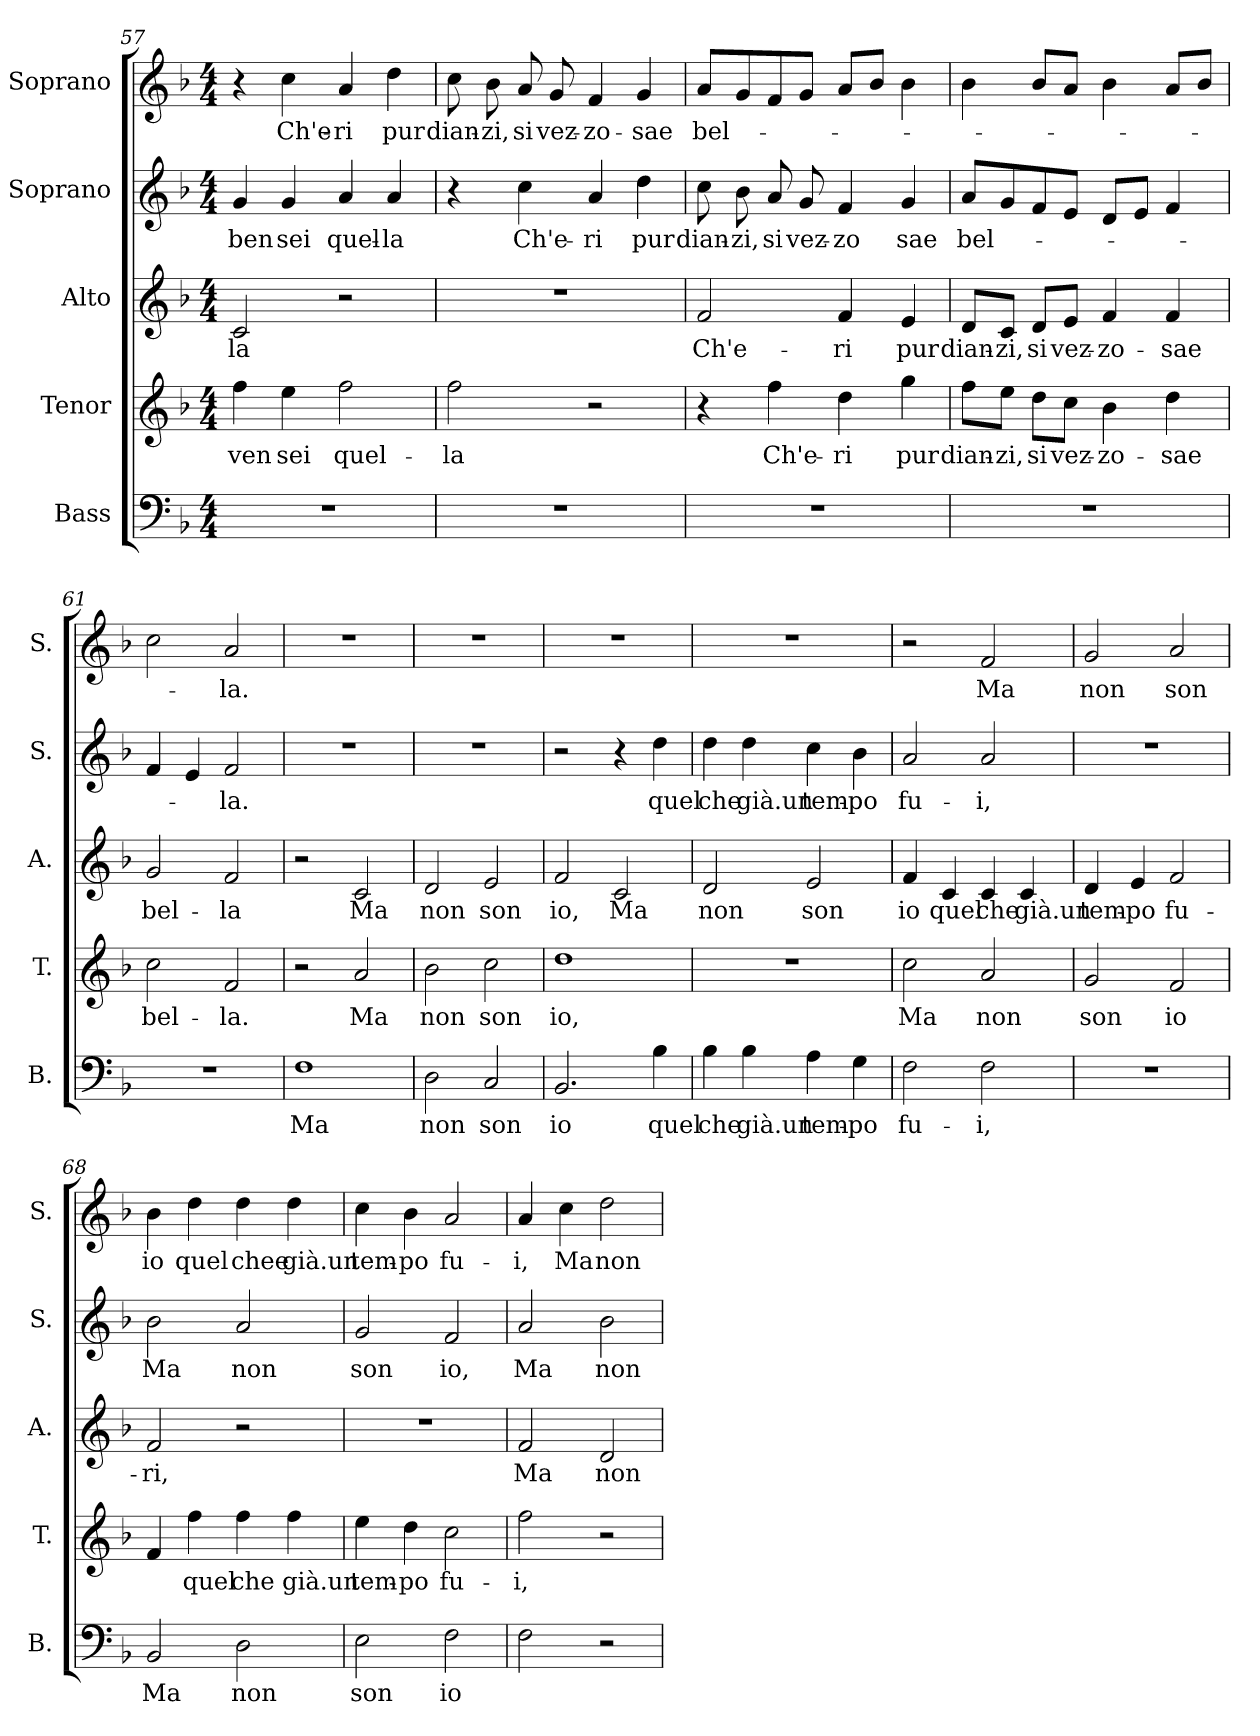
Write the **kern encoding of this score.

**kern	**text	**kern	**text	**kern	**text	**kern	**text	**kern	**text
*part5	*part5	*part4	*part4	*part3	*part3	*part2	*part2	*part1	*part1
*staff5	*staff5	*staff4	*staff4	*staff3	*staff3	*staff2	*staff2	*staff1	*staff1
*I"Bass	*	*I"Tenor	*	*I"Alto	*	*I"Soprano	*	*I"Soprano	*
*I'B.	*	*I'T.	*	*I'A.	*	*I'S.	*	*I'S.	*
!!LO:PB:g=z
*clefF4	*	*clefG2	*	*clefG2	*	*clefG2	*	*clefG2	*
*k[b-]	*	*k[b-]	*	*k[b-]	*	*k[b-]	*	*k[b-]	*
*M4/4	*	*M4/4	*	*M4/4	*	*M4/4	*	*M4/4	*
=57	=57	=57	=57	=57	=57	=57	=57	=57	=57
1r	.	4ff\	ven	2c/	-la	4g/	ben	4r	.
.	.	4ee\	sei	.	.	4g/	sei	4cc\	Ch'e-
.	.	2ff\	quel-	2r	.	4a/	quel-	4a/	-ri
.	.	.	.	.	.	4a/	-la	4dd\	pur
=58	=58	=58	=58	=58	=58	=58	=58	=58	=58
1r	.	2ff\	-la	1r	.	4r	.	8cc\	dian-
.	.	.	.	.	.	.	.	8b-\	-zi,
.	.	.	.	.	.	4cc\	Ch'e-	8a/	si
.	.	.	.	.	.	.	.	8g/	vez-
.	.	2r	.	.	.	4a/	-ri	4f/	-zo-
.	.	.	.	.	.	4dd\	pur	4g/	-sae
=59	=59	=59	=59	=59	=59	=59	=59	=59	=59
1r	.	4r	.	2f/	Ch'e-	8cc\	dian-	8a/L	bel-
.	.	.	.	.	.	8b-\	-zi,	8g/	.
.	.	4ff\	Ch'e-	.	.	8a/	si	8f/	.
.	.	.	.	.	.	8g/	vez-	8g/J	.
.	.	4dd\	-ri	4f/	-ri	4f/	-zo	8a/L	.
.	.	.	.	.	.	.	.	8b-/J	.
.	.	4gg\	pur	4e/	pur	4g/	sae	4b-\	.
=60	=60	=60	=60	=60	=60	=60	=60	=60	=60
1r	.	8ff\L	dian-	8d/L	dian-	8a/L	bel-	4b-\	.
.	.	8ee\J	-zi,	8c/J	-zi,	8g/	.	.	.
.	.	8dd\L	si	8d/L	si	8f/	.	8b-/L	.
.	.	8cc\J	vez-	8e/J	vez-	8e/J	.	8a/J	.
.	.	4b-\	-zo-	4f/	-zo-	8d/L	.	4b-\	.
.	.	.	.	.	.	8e/J	.	.	.
.	.	4dd\	-sae	4f/	-sae	4f/	.	8a/L	.
.	.	.	.	.	.	.	.	8b-/J	.
=61	=61	=61	=61	=61	=61	=61	=61	=61	=61
1r	.	2cc\	bel-	2g/	bel-	4f/	.	2cc\	.
.	.	.	.	.	.	4e/	.	.	.
.	.	2f/	-la.	2f/	-la	2f/	-la.	2a/	-la.
=62	=62	=62	=62	=62	=62	=62	=62	=62	=62
1F	Ma	2r	.	2r	.	1r	.	1r	.
.	.	2a/	Ma	2c/	Ma	.	.	.	.
!!LO:LB:g=z
=63	=63	=63	=63	=63	=63	=63	=63	=63	=63
2D\	non	2b-\	non	2d/	non	1r	.	1r	.
2C/	son	2cc\	son	2e/	son	.	.	.	.
=64	=64	=64	=64	=64	=64	=64	=64	=64	=64
2.BB-/	io	1dd	io,	2f/	io,	2r	.	1r	.
.	.	.	.	2c/	Ma	4r	.	.	.
4B-\	quel	.	.	.	.	4dd\	quel	.	.
=65	=65	=65	=65	=65	=65	=65	=65	=65	=65
4B-\	che	1r	.	2d/	non	4dd\	che	1r	.
4B-\	già.un	.	.	.	.	4dd\	già.un	.	.
4A\	tem-	.	.	2e/	son	4cc\	tem-	.	.
4G\	-po	.	.	.	.	4b-\	-po	.	.
=66	=66	=66	=66	=66	=66	=66	=66	=66	=66
2F\	fu-	2cc\	Ma	4f/	io	2a/	fu-	2r	.
.	.	.	.	4c/	quel	.	.	.	.
2F\	-i,	2a/	non	4c/	che	2a/	-i,	2f/	Ma
.	.	.	.	4c/	già.un	.	.	.	.
=67	=67	=67	=67	=67	=67	=67	=67	=67	=67
1r	.	2g/	son	4d/	tem-	1r	.	2g/	non
.	.	.	.	4e/	-po	.	.	.	.
.	.	2f/	io	2f/	fu-	.	.	2a/	son
=68	=68	=68	=68	=68	=68	=68	=68	=68	=68
2BB-/	Ma	4f/	.	2f/	-ri,	2b-\	Ma	4b-\	io
.	.	4ff\	quel	.	.	.	.	4dd\	quel
2D\	non	4ff\	che	2r	.	2a/	non	4dd\	chee
.	.	4ff\	già.un	.	.	.	.	4dd\	già.un
!!LO:PB:g=z
=69	=69	=69	=69	=69	=69	=69	=69	=69	=69
2E\	son	4ee\	tem-	1r	.	2g/	son	4cc\	tem-
.	.	4dd\	-po	.	.	.	.	4b-\	-po
2F\	io	2cc\	fu-	.	.	2f/	io,	2a/	fu-
=70	=70	=70	=70	=70	=70	=70	=70	=70	=70
2F\	.	2ff\	-i,	2f/	Ma	2a/	Ma	4a/	-i,
.	.	.	.	.	.	.	.	4cc\	Ma
2r	.	2r	.	2d/	non	2b-\	non	2dd\	non
=	=	=	=	=	=	=	=	=	=
*-	*-	*-	*-	*-	*-	*-	*-	*-	*-
